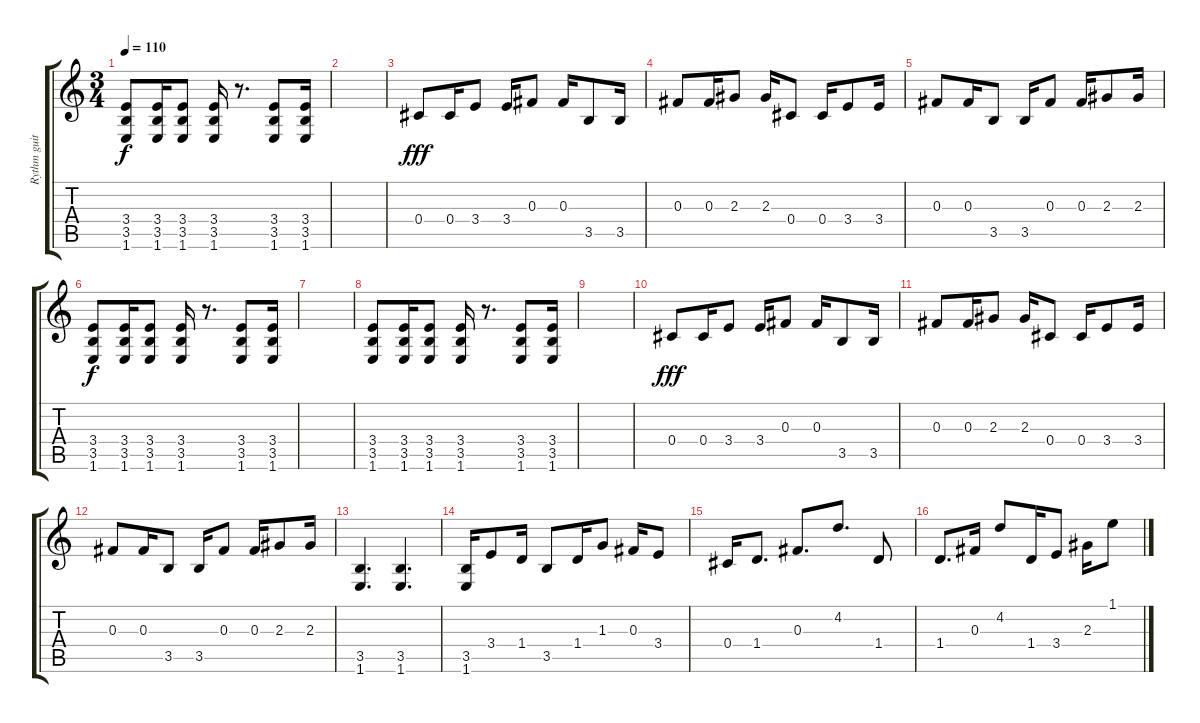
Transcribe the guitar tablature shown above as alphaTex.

\track ("Rythm guitar" "Rythm guit") {instrument distortionguitar}
\staff {score tabs}
\tuning (Eb4 Bb3 Gb3 Db3 Ab2 Eb2) {hide}
\ts (3 4)
\tempo 110
\clef g2
\ks c
(3.4 3.5 1.6).8{dy f} (3.4 3.5 1.6).16 (3.4 3.5 1.6).8 (3.4 3.5 1.6).16 r.8{d} (3.4 3.5 1.6).8 (3.4 3.5 1.6).16 |
|
0.4.8{dy fff} 0.4.16 3.4.8 3.4.16 0.3.8 0.3.16 3.5.8 3.5.16 |
0.3.8 0.3.16 2.3.8 2.3.16 0.4.8 0.4.16 3.4.8 3.4.16 |
0.3.8 0.3.16 3.5.8 3.5.16 0.3.8 0.3.16 2.3.8 2.3.16 |
(3.4 3.5 1.6).8{dy f} (3.4 3.5 1.6).16 (3.4 3.5 1.6).8 (3.4 3.5 1.6).16 r.8{d} (3.4 3.5 1.6).8 (3.4 3.5 1.6).16 |
|
(3.4 3.5 1.6).8 (3.4 3.5 1.6).16 (3.4 3.5 1.6).8 (3.4 3.5 1.6).16 r.8{d} (3.4 3.5 1.6).8 (3.4 3.5 1.6).16 |
|
0.4.8{dy fff} 0.4.16 3.4.8 3.4.16 0.3.8 0.3.16 3.5.8 3.5.16 |
0.3.8 0.3.16 2.3.8 2.3.16 0.4.8 0.4.16 3.4.8 3.4.16 |
0.3.8 0.3.16 3.5.8 3.5.16 0.3.8 0.3.16 2.3.8 2.3.16 |
(3.5 1.6).4{d} (3.5 1.6).4{d} |
(3.5 1.6).16 3.4.8 1.4.16 3.5.8 1.4.16 1.3.8 0.3.16 3.4.8 |
0.4.16 1.4.8{d} 0.3.8{d} 4.2.8{d} 1.4.8 |
1.4.8{d} 0.3.16 4.2.8 1.4.16 3.4.8 2.3.16 1.1.8
